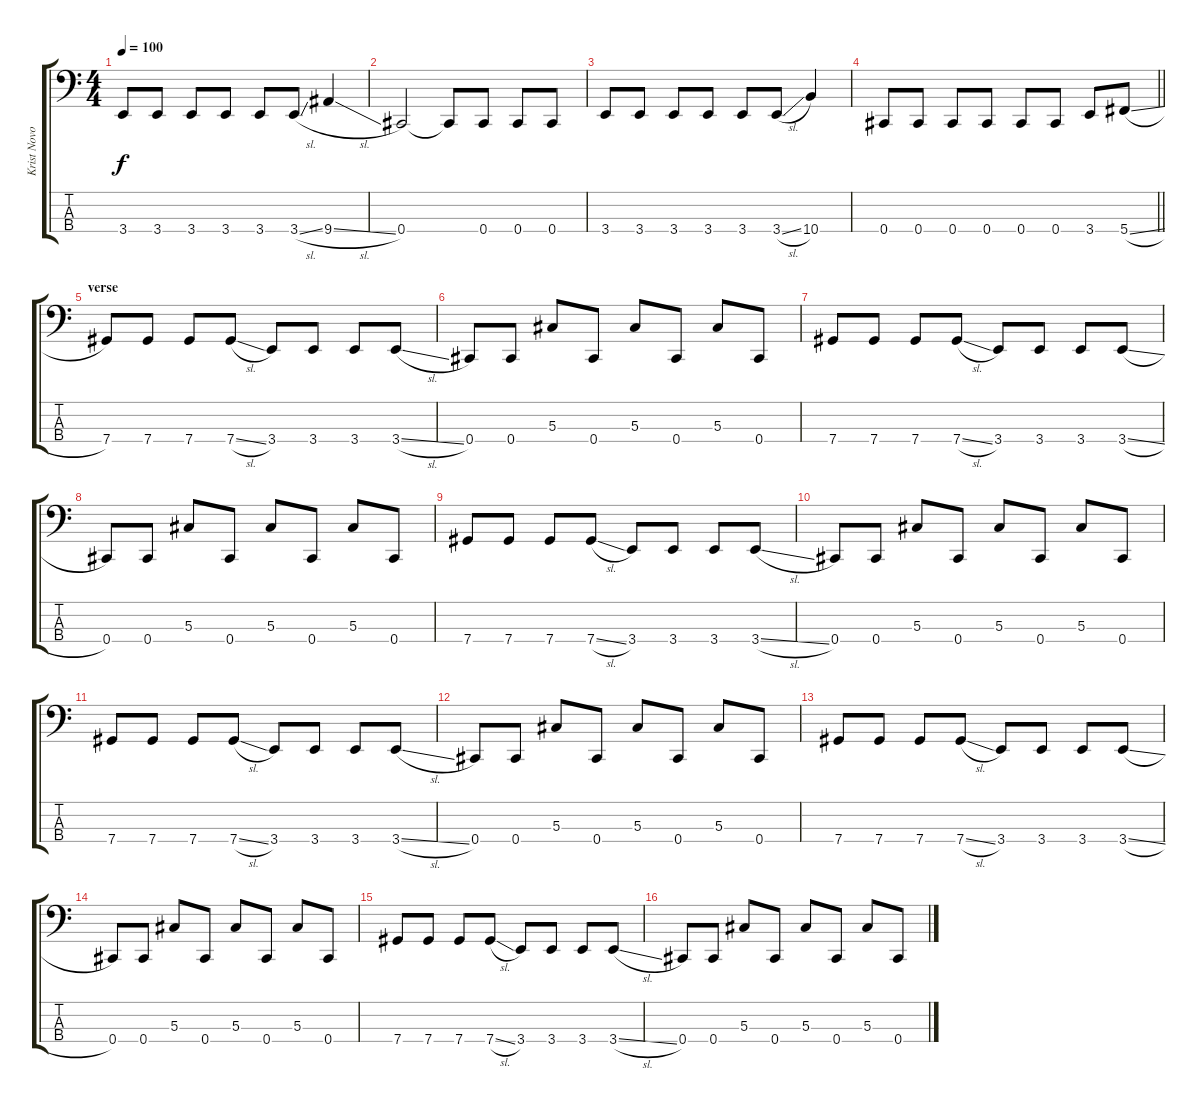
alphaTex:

\track ("Krist Novoselic" "Krist Novo") {instrument electricbasspick}
\staff {score tabs}
\tuning (Gb2 Db2 Ab1 Db1) {hide}
\ts (4 4)
\tempo 100
\clef f4
\ks c
3.4.8{dy f} 3.4.8 3.4.8 3.4.8 3.4.8 3.4{sl}.8 9.4{sl}.4 |
0.4.2 0.4{t}.8 0.4.8 0.4.8 0.4.8 |
3.4.8 3.4.8 3.4.8 3.4.8 3.4.8 3.4{sl}.8 10.4.4 |
\barLineRight lightlight
0.4.8 0.4.8 0.4.8 0.4.8 0.4.8 0.4.8 3.4.8 5.4{sl}.8 |
\section ("" "verse")
7.4.8 7.4.8 7.4.8 7.4{sl}.8 3.4.8 3.4.8 3.4.8 3.4{sl}.8 |
0.4.8 0.4.8 5.3.8 0.4.8 5.3.8 0.4.8 5.3.8 0.4.8 |
7.4.8 7.4.8 7.4.8 7.4{sl}.8 3.4.8 3.4.8 3.4.8 3.4{sl}.8 |
0.4.8 0.4.8 5.3.8 0.4.8 5.3.8 0.4.8 5.3.8 0.4.8 |
7.4.8 7.4.8 7.4.8 7.4{sl}.8 3.4.8 3.4.8 3.4.8 3.4{sl}.8 |
0.4.8 0.4.8 5.3.8 0.4.8 5.3.8 0.4.8 5.3.8 0.4.8 |
7.4.8 7.4.8 7.4.8 7.4{sl}.8 3.4.8 3.4.8 3.4.8 3.4{sl}.8 |
0.4.8 0.4.8 5.3.8 0.4.8 5.3.8 0.4.8 5.3.8 0.4.8 |
7.4.8 7.4.8 7.4.8 7.4{sl}.8 3.4.8 3.4.8 3.4.8 3.4{sl}.8 |
0.4.8 0.4.8 5.3.8 0.4.8 5.3.8 0.4.8 5.3.8 0.4.8 |
7.4.8 7.4.8 7.4.8 7.4{sl}.8 3.4.8 3.4.8 3.4.8 3.4{sl}.8 |
0.4.8 0.4.8 5.3.8 0.4.8 5.3.8 0.4.8 5.3.8 0.4.8
